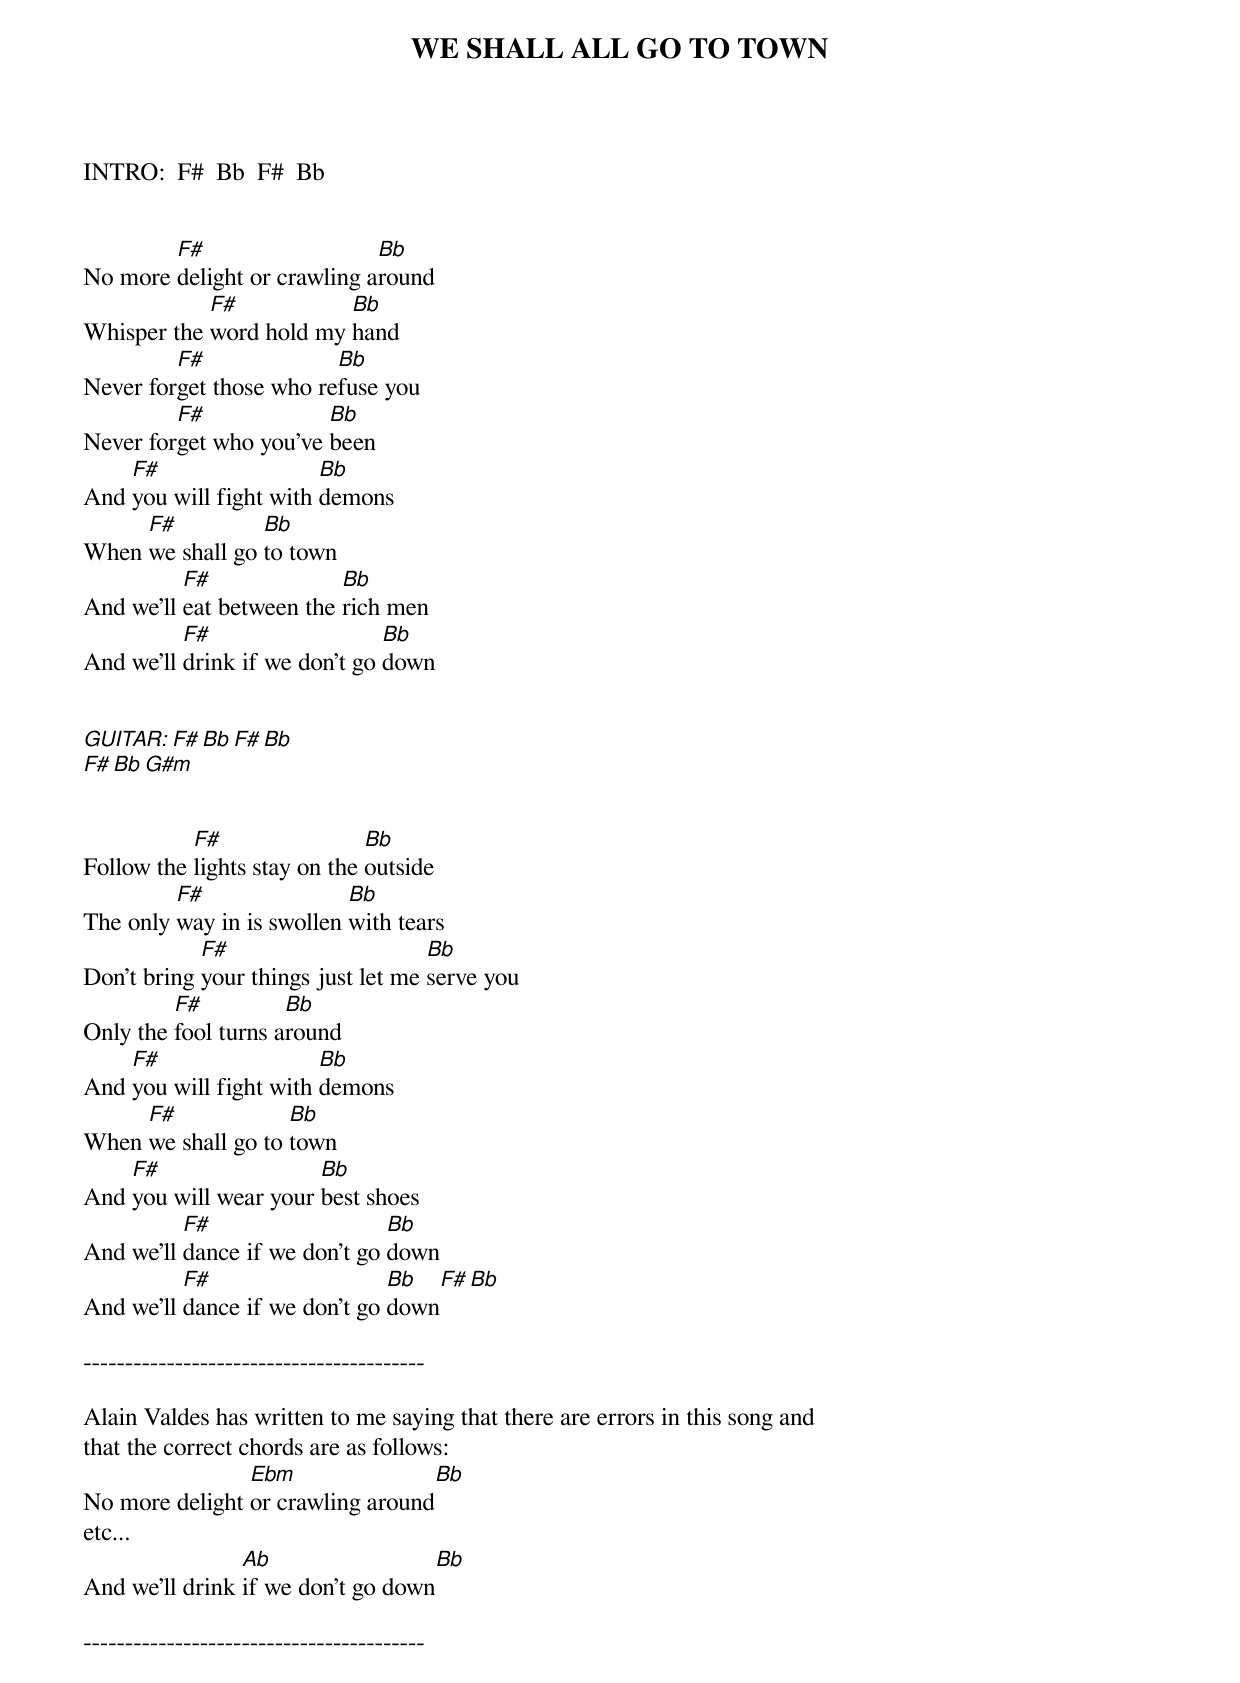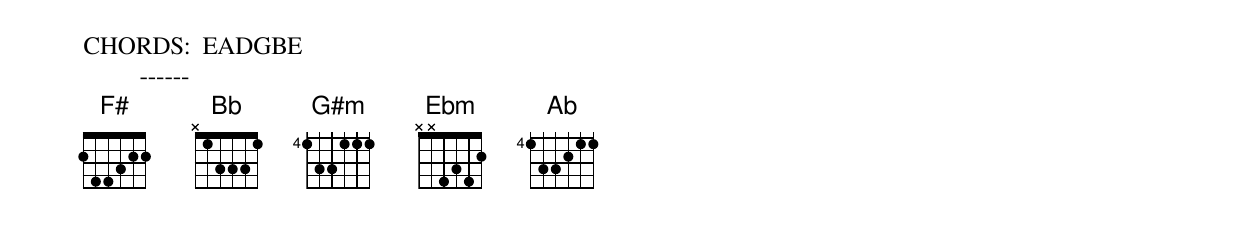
WE SHALL ALL GO TO TOWN


INTRO:  F#  Bb  F#  Bb


        F#                   Bb
No more delight or crawling around
            F#           Bb
Whisper the word hold my hand
         F#              Bb
Never forget those who refuse you
         F#             Bb
Never forget who you've been
    F#                  Bb
And you will fight with demons
     F#          Bb
When we shall go to town
          F#              Bb
And we'll eat between the rich men
          F#                   Bb
And we'll drink if we don't go down


GUITAR:  F#  Bb  F#  Bb
         F#  Bb  G#m


           F#                 Bb
Follow the lights stay on the outside
         F#                Bb
The only way in is swollen with tears
            F#                      Bb
Don't bring your things just let me serve you
         F#          Bb
Only the fool turns around
    F#                  Bb
And you will fight with demons
     F#             Bb
When we shall go to town
    F#                 Bb
And you will wear your best shoes
          F#                   Bb
And we'll dance if we don't go down
          F#                   Bb  F#  Bb
And we'll dance if we don't go down

-----------------------------------------

Alain Valdes has written to me saying that there are errors in this song and
that the correct chords are as follows:
                Ebm                    Bb
No more delight or crawling around
etc...
                Ab                        Bb
And we'll drink if we don't go down

-----------------------------------------
CHORDS:  EADGBE
         ------
F#       244322
Bb       X13331
G#m      466444
